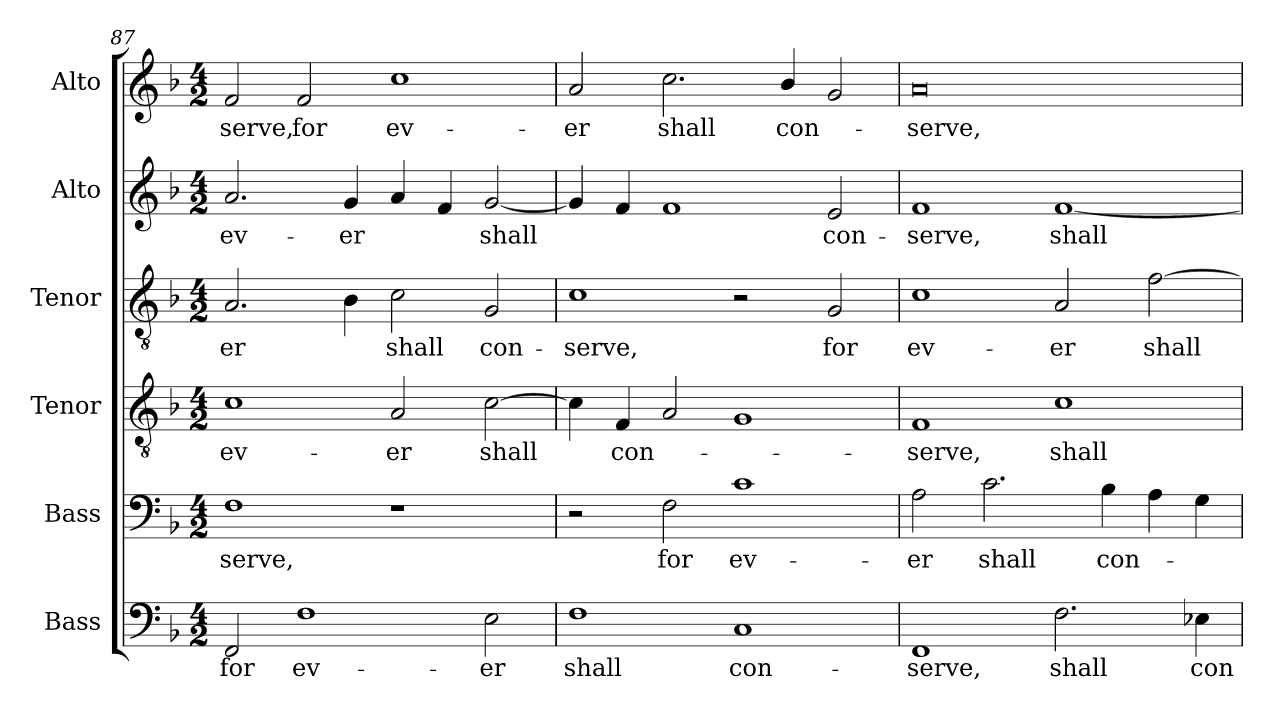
**kern	**text	**kern	**text	**kern	**text	**kern	**text	**kern	**text	**kern	**text
*part6	*part6	*part5	*part5	*part4	*part4	*part3	*part3	*part2	*part2	*part1	*part1
*staff6	*staff6	*staff5	*staff5	*staff4	*staff4	*staff3	*staff3	*staff2	*staff2	*staff1	*staff1
*I"Bass	*	*I"Bass	*	*I"Tenor	*	*I"Tenor	*	*I"Alto	*	*I"Alto	*
*I'B.	*	*	*	*I'T.	*	*I'T.	*	*I'A.	*	*I'A.	*
*clefF4	*	*clefF4	*	*clefGv2	*	*clefGv2	*	*clefG2	*	*clefG2	*
*	*	*	*	*ITrd7c12	*	*ITrd7c12	*	*	*	*	*
*k[b-]	*	*k[b-]	*	*k[b-]	*	*k[b-]	*	*k[b-]	*	*k[b-]	*
*F:	*	*F:	*	*F:	*	*F:	*	*F:	*	*F:	*
*M4/2	*	*M4/2	*	*M4/2	*	*M4/2	*	*M4/2	*	*M4/2	*
=87	=87	=87	=87	=87	=87	=87	=87	=87	=87	=87	=87
!	!LO:LY:b:color=#000000	!	!	!	!	!	!	!	!	!	!
!	!	!	!LO:LY:b:color=#000000	!	!	!	!	!	!	!	!
!	!	!	!	!	!LO:LY:b:color=#000000	!	!	!	!	!	!
!	!	!	!	!	!	!	!LO:LY:b:color=#000000	!	!	!	!
!	!	!	!	!	!	!	!	!	!LO:LY:b:color=#000000	!	!
!	!	!	!	!	!	!	!	!	!	!	!LO:LY:b:color=#000000
2FFi/	for	1Fi	-serve,	1Ci	ev-	2.AAi/	-er	2.ai/	ev-	2fi/	-serve,
!	!LO:LY:b:color=#000000	!	!	!	!	!	!	!	!	!	!
!	!	!	!	!	!	!	!	!	!	!	!LO:LY:b:color=#000000
1Fi	ev-	.	.	.	.	.	.	.	.	2fi/	for
!	!	!	!	!	!	!	!	!	!LO:LY:b:color=#000000	!	!
.	.	.	.	.	.	4BB-i\	.	4gi/	-er	.	.
!	!	!	!	!	!LO:LY:b:color=#000000	!	!	!	!	!	!
!	!	!	!	!	!	!	!LO:LY:b:color=#000000	!	!	!	!
!	!	!	!	!	!	!	!	!	!	!	!LO:LY:b:color=#000000
.	.	1r	.	2AAi/	-er	2Ci\	shall	4ai/	.	1cci	ev-
.	.	.	.	.	.	.	.	4fi/	.	.	.
!	!LO:LY:b:color=#000000	!	!	!	!	!	!	!	!	!	!
!	!	!	!	!	!LO:LY:b:color=#000000	!	!	!	!	!	!
!	!	!	!	!	!	!	!LO:LY:b:color=#000000	!	!	!	!
!	!	!	!	!	!	!	!	!	!LO:LY:b:color=#000000	!	!
2Ei\	-er	.	.	[2Ci\	shall	2GGi/	con-	[2gi/	shall	.	.
!!LO:PB:g=z
=88	=88	=88	=88	=88	=88	=88	=88	=88	=88	=88	=88
!	!LO:LY:b:color=#000000	!	!	!	!	!	!	!	!	!	!
!	!	!	!	!	!	!	!LO:LY:b:color=#000000	!	!	!	!
!	!	!	!	!	!	!	!	!	!	!	!LO:LY:b:color=#000000
1Fi	shall	2r	.	4Ci\]	.	1Ci	-serve,	4gi/]	.	2ai/	-er
!	!	!	!	!	!LO:LY:b:color=#000000	!	!	!	!	!	!
.	.	.	.	4FFi/	con-	.	.	4fi/	.	.	.
!	!	!	!LO:LY:b:color=#000000	!	!	!	!	!	!	!	!
!	!	!	!	!	!	!	!	!	!	!	!LO:LY:b:color=#000000
.	.	2Fi\	for	2AAi/	.	.	.	1fi	.	2.cci\	shall
!	!LO:LY:b:color=#000000	!	!	!	!	!	!	!	!	!	!
!	!	!	!LO:LY:b:color=#000000	!	!	!	!	!	!	!	!
1Ci	con-	1ci	ev-	1GGi	.	2r	.	.	.	.	.
!	!	!	!	!	!	!	!	!	!	!	!LO:LY:b:color=#000000
.	.	.	.	.	.	.	.	.	.	4b-i/	con-
!	!	!	!	!	!	!	!LO:LY:b:color=#000000	!	!	!	!
!	!	!	!	!	!	!	!	!	!LO:LY:b:color=#000000	!	!
.	.	.	.	.	.	2GGi/	for	2ei/	con-	2gi/	.
=89	=89	=89	=89	=89	=89	=89	=89	=89	=89	=89	=89
!	!LO:LY:b:color=#000000	!	!	!	!	!	!	!	!	!	!
!	!	!	!LO:LY:b:color=#000000	!	!	!	!	!	!	!	!
!	!	!	!	!	!LO:LY:b:color=#000000	!	!	!	!	!	!
!	!	!	!	!	!	!	!LO:LY:b:color=#000000	!	!	!	!
!	!	!	!	!	!	!	!	!	!LO:LY:b:color=#000000	!	!
!	!	!	!	!	!	!	!	!	!	!	!LO:LY:b:color=#000000
1FFi	-serve,	2Ai\	-er	1FFi	-serve,	1Ci	ev-	1fi	-serve,	0ai	-serve,
!	!	!	!LO:LY:b:color=#000000	!	!	!	!	!	!	!	!
.	.	2.ci\	shall	.	.	.	.	.	.	.	.
!	!LO:LY:b:color=#000000	!	!	!	!	!	!	!	!	!	!
!	!	!	!	!	!LO:LY:b:color=#000000	!	!	!	!	!	!
!	!	!	!	!	!	!	!LO:LY:b:color=#000000	!	!	!	!
!	!	!	!	!	!	!	!	!	!LO:LY:b:color=#000000	!	!
2.Fi\	shall	.	.	1Ci	shall	2AAi/	-er	[1fi	shall	.	.
!	!	!	!LO:LY:b:color=#000000	!	!	!	!	!	!	!	!
.	.	4B-i\	con-	.	.	.	.	.	.	.	.
!	!	!	!	!	!	!	!LO:LY:b:color=#000000	!	!	!	!
.	.	4Ai\	.	.	.	[2Fi\	shall	.	.	.	.
!	!LO:LY:b:color=#000000	!	!	!	!	!	!	!	!	!	!
4E-Xi\	con-	4Gi\	.	.	.	.	.	.	.	.	.
=	=	=	=	=	=	=	=	=	=	=	=
*-	*-	*-	*-	*-	*-	*-	*-	*-	*-	*-	*-
